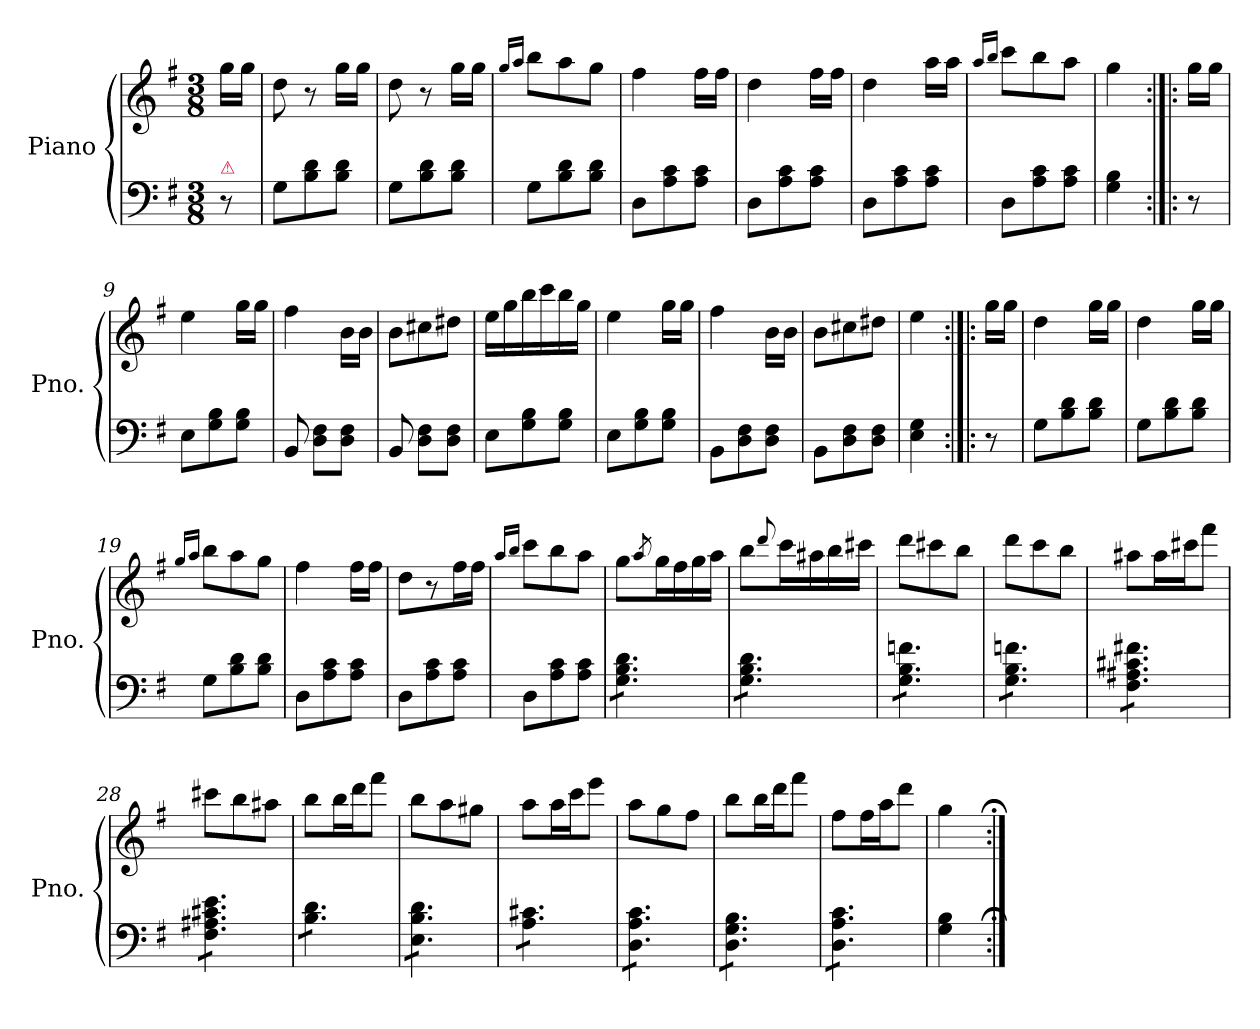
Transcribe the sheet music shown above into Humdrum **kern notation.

**kern	**kern
*part1	*part1
*staff2	*staff1
*I"Piano	*
*I'Pno.	*
*clefF4	*clefG2
*k[f#]	*k[f#]
*M3/8	*M3/8
=	=
!LO:TX:a:color=crimson:t=⚠	!
8r	16gg\LL
.	16gg\JJ
=1	=1
8G\L	8dd\
8B\ 8d\	8r
8B\ 8d\J	16gg\LL
.	16gg\JJ
=2	=2
8G\L	8dd\
8B\ 8d\	8r
8B\ 8d\J	16gg\LL
.	16gg\JJ
=3	=3
.	16qqgg/LL
.	16qqaa/JJ
8G\L	8bb\L
8B\ 8d\	8aa\
8B\ 8d\J	8gg\J
=4	=4
8D\L	4ff#\
8A\ 8c\	.
8A\ 8c\J	16ff#\LL
.	16ff#\JJ
=5	=5
8D\L	4dd\
8A\ 8c\	.
8A\ 8c\J	16ff#\LL
.	16ff#\JJ
=6	=6
8D\L	4dd\
8A\ 8c\	.
8A\ 8c\J	16aa\LL
.	16aa\JJ
=7	=7
.	16qqaa/LL
.	16qqbb/JJ
8D\L	8ccc\L
8A\ 8c\	8bb\
8A\ 8c\J	8aa\J
=8	=8
4G\ 4B\	4gg\
=:|!|:	=:|!|:
8r	16gg\LL
.	16gg\JJ
=9	=9
8E\L	4ee\
8G\ 8B\	.
8G\ 8B\J	16gg\LL
.	16gg\JJ
=10	=10
8BB/	4ff#\
8D\ 8F#\L	.
8D\ 8F#\J	16b\LL
.	16b\JJ
=11	=11
8BB/	8b\L
8D\ 8F#\L	8cc#X\
8D\ 8F#\J	8dd#X\J
=12	=12
8E\L	16ee\LL
.	16gg\
8G\ 8B\	16bb\
.	16ccc\
8G\ 8B\J	16bb\
.	16gg\JJ
=13	=13
8E\L	4ee\
8G\ 8B\	.
8G\ 8B\J	16gg\LL
.	16gg\JJ
=14	=14
8BB\L	4ff#\
8D\ 8F#\	.
8D\ 8F#\J	16b\LL
.	16b\JJ
=15	=15
8BB\L	8b\L
8D\ 8F#\	8cc#X\
8D\ 8F#\J	8dd#X\J
=16	=16
4E\ 4G\	4ee\
=:|!|:	=:|!|:
8r	16gg\LL
.	16gg\JJ
=17	=17
8G\L	4dd\
8B\ 8d\	.
8B\ 8d\J	16gg\LL
.	16gg\JJ
=18	=18
8G\L	4dd\
8B\ 8d\	.
8B\ 8d\J	16gg\LL
.	16gg\JJ
=19	=19
.	16qqgg/LL
.	16qqaa/JJ
8G\L	8bb\L
8B\ 8d\	8aa\
8B\ 8d\J	8gg\J
=20	=20
8D\L	4ff#\
8A\ 8c\	.
8A\ 8c\J	16ff#\LL
.	16ff#\JJ
=21	=21
8D\L	8dd\L
8A\ 8c\	8r
8A\ 8c\J	16ff#\L
.	16ff#\JJ
=22	=22
.	16qqaa/LL
.	16qqbb/JJ
8D\L	8ccc\L
8A\ 8c\	8bb\
8A\ 8c\J	8aa\J
=23	=23
*tremolo	*
8G\ 8B\ 8d\L	8gg\L
.	8qaa/
8G\ 8B\ 8d\	16gg\L
.	16ff#\
8G\ 8B\ 8d\J	16gg\
.	16aa\JJ
=24	=24
8G\ 8B\ 8d\L	8bb\L
.	8qqddd/
8G\ 8B\ 8d\	16ccc\L
.	16aa#X\
8G\ 8B\ 8d\J	16bb\
.	16ccc#X\JJ
=25	=25
8G\ 8B\ 8fn\L	8ddd\L
8G\ 8B\ 8fn\	8ccc#X\
8G\ 8B\ 8fn\J	8bb\J
=26	=26
8G\ 8B\ 8fn\L	8ddd\L
8G\ 8B\ 8fn\	8ccc\
8G\ 8B\ 8fn\J	8bb\J
=27	=27
8F#\ 8A#X\ 8c#X\ 8f#X\L	8aa#X\L
8F#\ 8A#X\ 8c#X\ 8f#X\	16aa#\L
.	16ccc#X\J
8F#\ 8A#X\ 8c#X\ 8f#X\J	8fff#\J
=28	=28
8F#\ 8A#X\ 8c#X\ 8e\L	8ccc#X\L
8F#\ 8A#X\ 8c#X\ 8e\	8bb\
8F#\ 8A#X\ 8c#X\ 8e\J	8aa#X\J
=29	=29
8B\ 8d\L	8bb\L
8B\ 8d\	16bb\L
.	16ddd\J
8B\ 8d\J	8fff#\J
=30	=30
8E\ 8B\ 8d\L	8bb\L
8E\ 8B\ 8d\	8aa\
8E\ 8B\ 8d\J	8gg#X\J
=31	=31
8A\ 8c#X\L	8aa\L
8A\ 8c#X\	16aa\L
.	16ccc\J
8A\ 8c#X\J	8eee\J
=32	=32
8D\ 8A\ 8c\L	8aa\L
8D\ 8A\ 8c\	8gg\
8D\ 8A\ 8c\J	8ff#\J
=33	=33
8D\ 8G\ 8B\L	8bb\L
8D\ 8G\ 8B\	16bb\L
.	16ddd\J
8D\ 8G\ 8B\J	8fff#\J
=34	=34
8D\ 8A\ 8c\L	8ff#\L
8D\ 8A\ 8c\	16ff#\L
.	16aa\J
8D\ 8A\ 8c\J	8ddd\J
*Xtremolo	*
=35	=35
4G\ 4B\	4gg\
=:|!;	=:|!;
*-	*-
